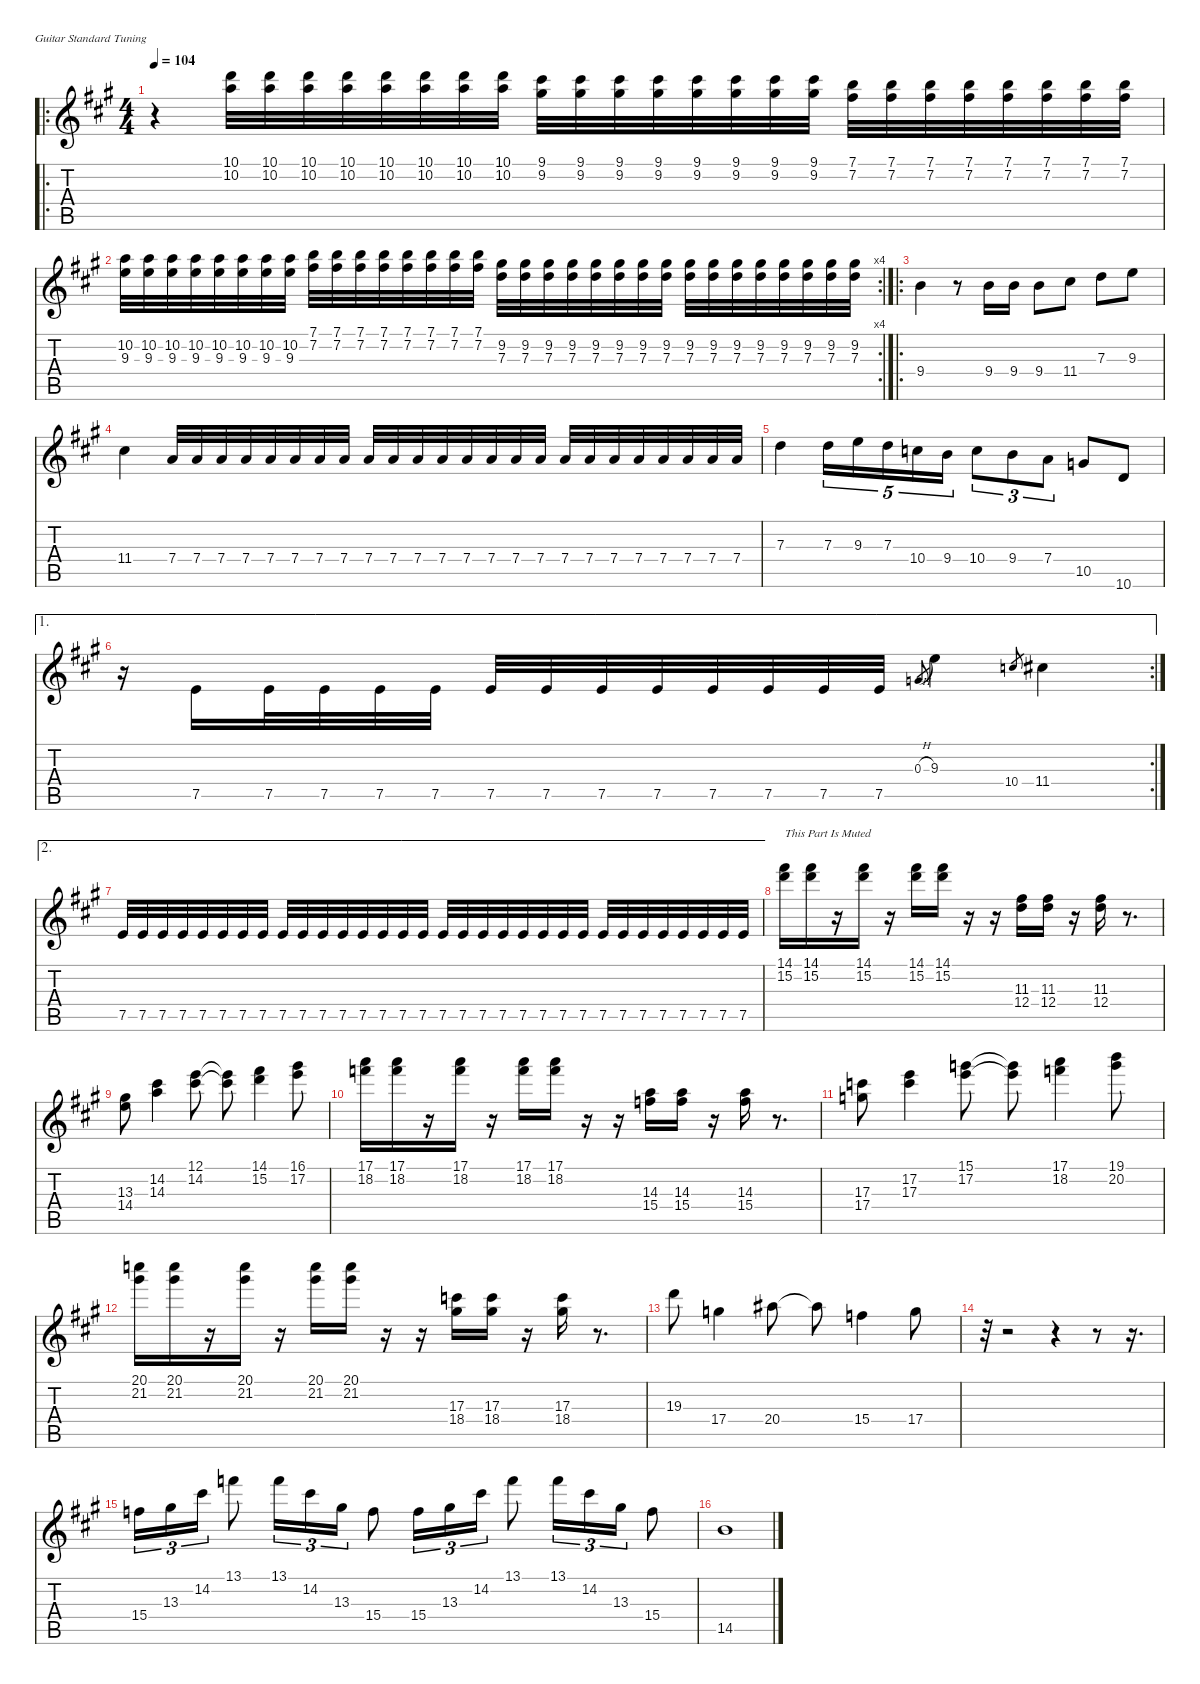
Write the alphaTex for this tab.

\defaultSystemsLayout 4
\hideDynamics
\bracketExtendMode nobrackets
\singleTrackTrackNamePolicy hidden
\multiTrackTrackNamePolicy hidden
\otherSystemsTrackNameOrientation horizontal
\track ("Guitar Two" "el.guit.") {instrument electricguitarclean}
\staff {score tabs}
\tuning (E4 B3 G3 D3 A2 E2)
\ro
\ts (4 4)
\tempo 104
\clef g2
\ks a
r.4{dy f instrument electricguitarclean beam Down} (10.1{acc forcenatural} 10.2{acc forcenatural}).32{beam Down} (10.1{acc forcenatural} 10.2{acc forcenatural}).32{beam Down} (10.1{acc forcenatural} 10.2{acc forcenatural}).32{beam Down} (10.1{acc forcenatural} 10.2{acc forcenatural}).32{beam Down} (10.1{acc forcenatural} 10.2{acc forcenatural}).32{beam Down} (10.1{acc forcenatural} 10.2{acc forcenatural}).32{beam Down} (10.1{acc forcenatural} 10.2{acc forcenatural}).32{beam Down} (10.1{acc forcenatural} 10.2{acc forcenatural}).32{beam Down} (9.1{acc #} 9.2{acc #}).32{beam Down} (9.1{acc #} 9.2{acc #}).32{beam Down} (9.1{acc #} 9.2{acc #}).32{beam Down} (9.1{acc #} 9.2{acc #}).32{beam Down} (9.1{acc #} 9.2{acc #}).32{beam Down} (9.1{acc #} 9.2{acc #}).32{beam Down} (9.1{acc #} 9.2{acc #}).32{beam Down} (9.1{acc #} 9.2{acc #}).32{beam Down} (7.1{acc forcenatural} 7.2{acc #}).32{beam Down} (7.1{acc forcenatural} 7.2{acc #}).32{beam Down} (7.1{acc forcenatural} 7.2{acc #}).32{beam Down} (7.1{acc forcenatural} 7.2{acc #}).32{beam Down} (7.1{acc forcenatural} 7.2{acc #}).32{beam Down} (7.1{acc forcenatural} 7.2{acc #}).32{beam Down} (7.1{acc forcenatural} 7.2{acc #}).32{beam Down} (7.1{acc forcenatural} 7.2{acc #}).32{beam Down} |
\rc 4
(10.2{acc forcenatural} 9.3{acc forcenatural}).32{beam Down} (10.2{acc forcenatural} 9.3{acc forcenatural}).32{beam Down} (10.2{acc forcenatural} 9.3{acc forcenatural}).32{beam Down} (10.2{acc forcenatural} 9.3{acc forcenatural}).32{beam Down} (10.2{acc forcenatural} 9.3{acc forcenatural}).32{beam Down} (10.2{acc forcenatural} 9.3{acc forcenatural}).32{beam Down} (10.2{acc forcenatural} 9.3{acc forcenatural}).32{beam Down} (10.2{acc forcenatural} 9.3{acc forcenatural}).32{beam Down} (7.1{acc forcenatural} 7.2{acc #}).32{beam Down} (7.1{acc forcenatural} 7.2{acc #}).32{beam Down} (7.1{acc forcenatural} 7.2{acc #}).32{beam Down} (7.1{acc forcenatural} 7.2{acc #}).32{beam Down} (7.1{acc forcenatural} 7.2{acc #}).32{beam Down} (7.1{acc forcenatural} 7.2{acc #}).32{beam Down} (7.1{acc forcenatural} 7.2{acc #}).32{beam Down} (7.1{acc forcenatural} 7.2{acc #}).32{beam Down} (9.2{acc #} 7.3{acc forcenatural}).32{beam Down} (9.2{acc #} 7.3{acc forcenatural}).32{beam Down} (9.2{acc #} 7.3{acc forcenatural}).32{beam Down} (9.2{acc #} 7.3{acc forcenatural}).32{beam Down} (9.2{acc #} 7.3{acc forcenatural}).32{beam Down} (9.2{acc #} 7.3{acc forcenatural}).32{beam Down} (9.2{acc #} 7.3{acc forcenatural}).32{beam Down} (9.2{acc #} 7.3{acc forcenatural}).32{beam Down} (9.2{acc #} 7.3{acc forcenatural}).32{beam Down} (9.2{acc #} 7.3{acc forcenatural}).32{beam Down} (9.2{acc #} 7.3{acc forcenatural}).32{beam Down} (9.2{acc #} 7.3{acc forcenatural}).32{beam Down} (9.2{acc #} 7.3{acc forcenatural}).32{beam Down} (9.2{acc #} 7.3{acc forcenatural}).32{beam Down} (9.2{acc #} 7.3{acc forcenatural}).32{beam Down} (9.2{acc #} 7.3{acc forcenatural}).32{beam Down} |
\ro
9.4{acc forcenatural}.4{beam Down} r.8{beam Down} 9.4{acc forcenatural}.16{beam Up} 9.4{acc forcenatural}.16{beam Up} 9.4{acc forcenatural}.8{beam Down} 11.4{acc #}.8{beam Down} 7.3{acc forcenatural}.8{beam Down} 9.3{acc forcenatural}.8{beam Down} |
11.4{acc #}.4{beam Down} 7.4{acc forcenatural}.32{beam Up} 7.4{acc forcenatural}.32{beam Up} 7.4{acc forcenatural}.32{beam Up} 7.4{acc forcenatural}.32{beam Up} 7.4{acc forcenatural}.32{beam Up} 7.4{acc forcenatural}.32{beam Up} 7.4{acc forcenatural}.32{beam Up} 7.4{acc forcenatural}.32{beam Up} 7.4{acc forcenatural}.32{beam Up} 7.4{acc forcenatural}.32{beam Up} 7.4{acc forcenatural}.32{beam Up} 7.4{acc forcenatural}.32{beam Up} 7.4{acc forcenatural}.32{beam Up} 7.4{acc forcenatural}.32{beam Up} 7.4{acc forcenatural}.32{beam Up} 7.4{acc forcenatural}.32{beam Up} 7.4{acc forcenatural}.32{beam Up} 7.4{acc forcenatural}.32{beam Up} 7.4{acc forcenatural}.32{beam Up} 7.4{acc forcenatural}.32{beam Up} 7.4{acc forcenatural}.32{beam Up} 7.4{acc forcenatural}.32{beam Up} 7.4{acc forcenatural}.32{beam Up} 7.4{acc forcenatural}.32{beam Up} |
7.3{acc forcenatural}.4{beam Down} 7.3{acc forcenatural}.16{tu (5 4) beam Down} 9.3{acc forcenatural}.16{tu (5 4) beam Down} 7.3{acc forcenatural}.16{tu (5 4) beam Down} 10.4{acc forcenatural}.16{tu (5 4) beam Down} 9.4{acc forcenatural}.16{tu (5 4) beam Down} 10.4{acc forcenatural}.8{tu (3 2) beam Down} 9.4{acc forcenatural}.8{tu (3 2) beam Down} 7.4{acc forcenatural}.8{tu (3 2) beam Down} 10.5{acc forcenatural}.8{beam Up} 10.6{acc forcenatural}.8{beam Up} |
\ae 1
\rc 2
r.16{beam Down} 7.5{acc forcenatural}.16{dy fff beam Up} 7.5{acc forcenatural}.32{dy f beam Up} 7.5{acc forcenatural}.32{beam Up} 7.5{acc forcenatural}.32{beam Up} 7.5{acc forcenatural}.32{beam Up} 7.5{acc forcenatural}.32{beam Up} 7.5{acc forcenatural}.32{beam Up} 7.5{acc forcenatural}.32{beam Up} 7.5{acc forcenatural}.32{beam Up} 7.5{acc forcenatural}.32{beam Up} 7.5{acc forcenatural}.32{beam Up} 7.5{acc forcenatural}.32{beam Up} 7.5{acc forcenatural}.32{beam Up} 0.3{h acc forcenatural}.8{gr dy mf beam Up} 9.3{acc forcenatural}.4{dy f beam Down} 10.4{acc forcenatural}.8{gr dy mf beam Up} 11.4{acc #}.4{dy f beam Down} |
\ae 2
7.5{acc forcenatural}.32{beam Up} 7.5{acc forcenatural}.32{beam Up} 7.5{acc forcenatural}.32{beam Up} 7.5{acc forcenatural}.32{beam Up} 7.5{acc forcenatural}.32{beam Up} 7.5{acc forcenatural}.32{beam Up} 7.5{acc forcenatural}.32{beam Up} 7.5{acc forcenatural}.32{beam Up} 7.5{acc forcenatural}.32{beam Up} 7.5{acc forcenatural}.32{beam Up} 7.5{acc forcenatural}.32{beam Up} 7.5{acc forcenatural}.32{beam Up} 7.5{acc forcenatural}.32{beam Up} 7.5{acc forcenatural}.32{beam Up} 7.5{acc forcenatural}.32{beam Up} 7.5{acc forcenatural}.32{beam Up} 7.5{acc forcenatural}.32{beam Up} 7.5{acc forcenatural}.32{beam Up} 7.5{acc forcenatural}.32{beam Up} 7.5{acc forcenatural}.32{beam Up} 7.5{acc forcenatural}.32{beam Up} 7.5{acc forcenatural}.32{beam Up} 7.5{acc forcenatural}.32{beam Up} 7.5{acc forcenatural}.32{beam Up} 7.5{acc forcenatural}.32{beam Up} 7.5{acc forcenatural}.32{beam Up} 7.5{acc forcenatural}.32{beam Up} 7.5{acc forcenatural}.32{beam Up} 7.5{acc forcenatural}.32{beam Up} 7.5{acc forcenatural}.32{beam Up} 7.5{acc forcenatural}.32{beam Up} 7.5{acc forcenatural}.32{beam Up} |
(14.1{acc #} 15.2{acc forcenatural}).16{txt "This Part Is Muted" beam Down} (14.1{acc #} 15.2{acc forcenatural}).16{beam Down} r.16{beam Down} (14.1{acc #} 15.2{acc forcenatural}).16{beam Down} r.16{beam Down} (14.1{acc #} 15.2{acc forcenatural}).16{beam Down} (14.1{acc #} 15.2{acc forcenatural}).16{beam Down} r.16{beam Down} r.16{beam Down} (11.3{acc #} 12.4{acc forcenatural}).16{beam Down} (11.3{acc #} 12.4{acc forcenatural}).16{beam Down} r.16{beam Down} (11.3{acc #} 12.4{acc forcenatural}).16{beam Down} r.8{d beam Down} |
(13.3{acc #} 14.4{acc forcenatural}).8{beam Down} (14.2{acc #} 14.3{acc forcenatural}).4{beam Down} (12.1{acc forcenatural} 14.2{acc #}).8{beam Down} (12.1{t acc forcenatural} 14.2{t acc #}).8{beam Down} (14.1{acc #} 15.2{acc forcenatural}).4{beam Down} (16.1{acc #} 17.2{acc forcenatural}).8{beam Down} |
(17.1{acc forcenatural} 18.2{acc forcenatural}).16{beam Down} (17.1{acc forcenatural} 18.2{acc forcenatural}).16{beam Down} r.16{beam Down} (17.1{acc forcenatural} 18.2{acc forcenatural}).16{beam Down} r.16{beam Down} (17.1{acc forcenatural} 18.2{acc forcenatural}).16{beam Down} (17.1{acc forcenatural} 18.2{acc forcenatural}).16{beam Down} r.16{beam Down} r.16{beam Down} (14.3{acc forcenatural} 15.4{acc forcenatural}).16{beam Down} (14.3{acc forcenatural} 15.4{acc forcenatural}).16{beam Down} r.16{beam Down} (14.3{acc forcenatural} 15.4{acc forcenatural}).16{beam Down} r.8{d beam Down} |
(17.3{acc forcenatural} 17.4{acc forcenatural}).8{beam Down} (17.2{acc forcenatural} 17.3{acc forcenatural}).4{beam Down} (15.1{acc forcenatural} 17.2{acc forcenatural}).8{beam Down} (15.1{t acc forcenatural} 17.2{t acc forcenatural}).8{beam Down} (17.1{acc forcenatural} 18.2{acc forcenatural}).4{beam Down} (19.1{acc forcenatural} 20.2{acc forcenatural}).8{beam Down} |
(20.1{acc forcenatural} 21.2{acc #}).16{beam Down} (20.1{acc forcenatural} 21.2{acc #}).16{beam Down} r.16{beam Down} (20.1{acc forcenatural} 21.2{acc #}).16{beam Down} r.16{beam Down} (20.1{acc forcenatural} 21.2{acc #}).16{beam Down} (20.1{acc forcenatural} 21.2{acc #}).16{beam Down} r.16{beam Down} r.16{beam Down} (17.3{acc forcenatural} 18.4{acc #}).16{beam Down} (17.3{acc forcenatural} 18.4{acc #}).16{beam Down} r.16{beam Down} (17.3{acc forcenatural} 18.4{acc #}).16{beam Down} r.8{d beam Down} |
19.3{acc forcenatural}.8{beam Down} 17.4{acc forcenatural}.4{beam Down} 20.4{acc #}.8{beam Down} 20.4{t acc #}.8{beam Down} 15.4{acc forcenatural}.4{beam Down} 17.4{acc forcenatural}.8{beam Down} |
r.32{beam Down} r.2{beam Down} r.4{beam Down} r.8{beam Down} r.16{d beam Down} |
15.4{acc forcenatural}.16{tu (3 2) beam Down} 13.3{acc #}.16{tu (3 2) beam Down} 14.2{acc #}.16{tu (3 2) beam Down} 13.1{acc forcenatural}.8{beam Down} 13.1{acc forcenatural}.16{tu (3 2) beam Down} 14.2{acc #}.16{tu (3 2) beam Down} 13.3{acc #}.16{tu (3 2) beam Down} 15.4{acc forcenatural}.8{beam Down} 15.4{acc forcenatural}.16{tu (3 2) beam Down} 13.3{acc #}.16{tu (3 2) beam Down} 14.2{acc #}.16{tu (3 2) beam Down} 13.1{acc forcenatural}.8{beam Down} 13.1{acc forcenatural}.16{tu (3 2) beam Down} 14.2{acc #}.16{tu (3 2) beam Down} 13.3{acc #}.16{tu (3 2) beam Down} 15.4{acc forcenatural}.8{beam Down} |
14.5{acc forcenatural}.1{beam Down}
